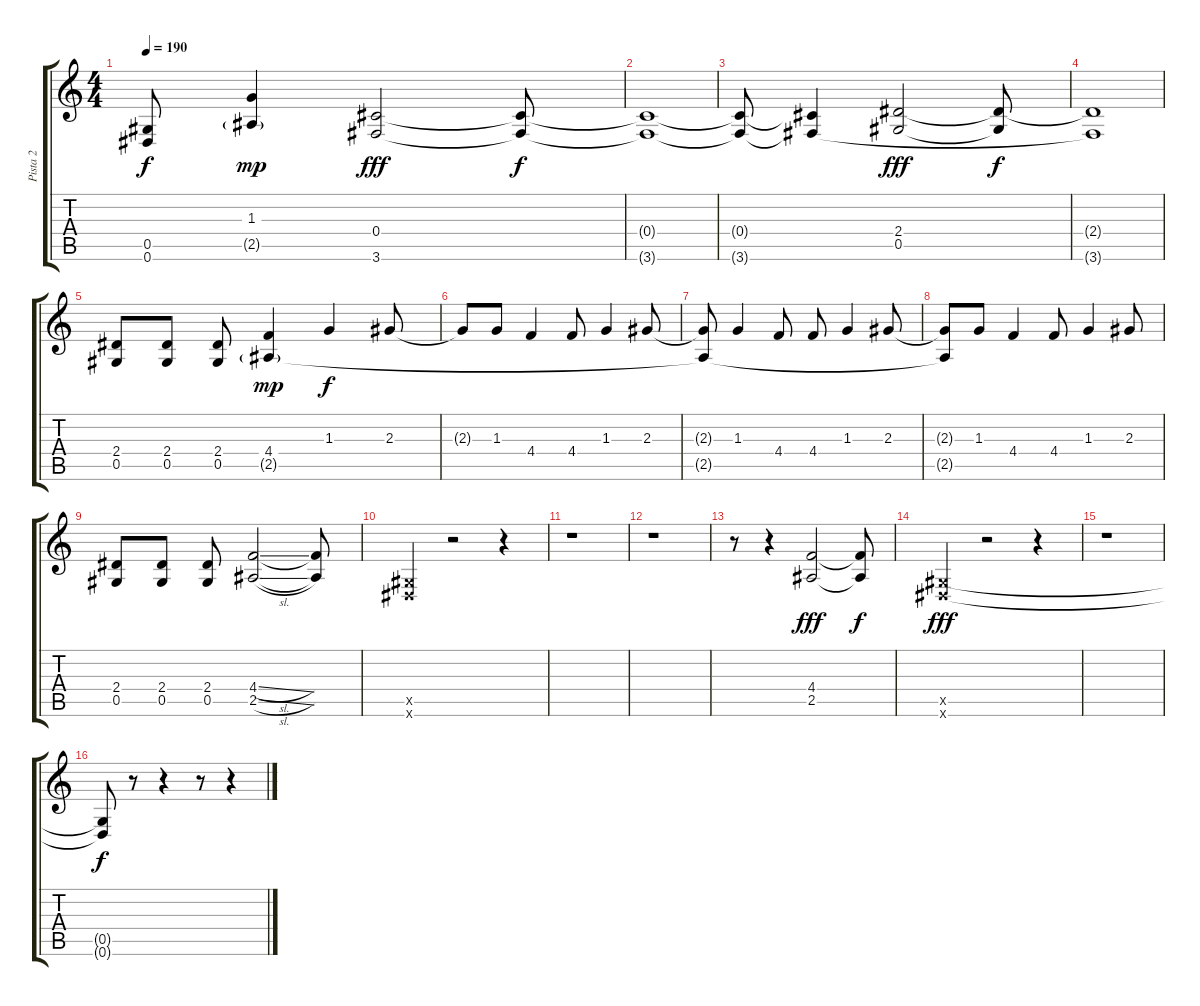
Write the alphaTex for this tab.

\track ("Pista 2" "Pista 2") {instrument distortionguitar}
\staff {score tabs}
\tuning (Eb4 Bb3 Gb3 Db3 Ab2 Eb2) {hide}
\ts (4 4)
\tempo 190
\clef g2
\ks c
(0.5{t} 0.6{t}).8{dy f} (1.3 2.5{g}).4{dy mp} (0.4 3.6).2{dy fff balance 8} (0.4{t} 3.6{t}).8{dy f} |
(0.4{t} 3.6{t}).1 |
(0.4{t} 3.6{t}).8 (0.4{t} 3.6{t}).4 (2.4 0.5).2{dy fff} (2.4{t} 0.5{t}).8{dy f} |
(2.4{t} 3.6{t}).1 |
(2.4 0.5).8{instrument distortionguitar} (2.4 0.5).8 (2.4 0.5).8 (4.4 2.5{g}).4{dy mp} 1.3.4{dy f} 2.3.8 |
2.3{t}.8 1.3.8 4.4.4 4.4.8 1.3.4 2.3.8 |
(2.3{t} 2.5{t}).8 1.3.4 4.4.8 4.4.8 1.3.4 2.3.8 |
(2.3{t} 2.5{t}).8 1.3.8 4.4.4 4.4.8 1.3.4 2.3.8 |
(2.4 0.5).8{instrument distortionguitar} (2.4 0.5).8 (2.4 0.5).8 (4.4{sl} 2.5{sl}).2 (4.4{t} 2.5{t}).8 |
(0.5{x} 0.6{x}).4 r.2 r.4 |
r.1 |
r.1 |
r.8 r.4 (4.4 2.5).2{dy fff} (4.4{t} 2.5{t}).8{dy f} |
(0.5{x} 0.6{x}).4{dy fff} r.2 r.4 |
r.1 |
(0.5{t} 0.6{t}).8{dy f} r.8{instrument electricguitarclean} r.4 r.8 r.4
